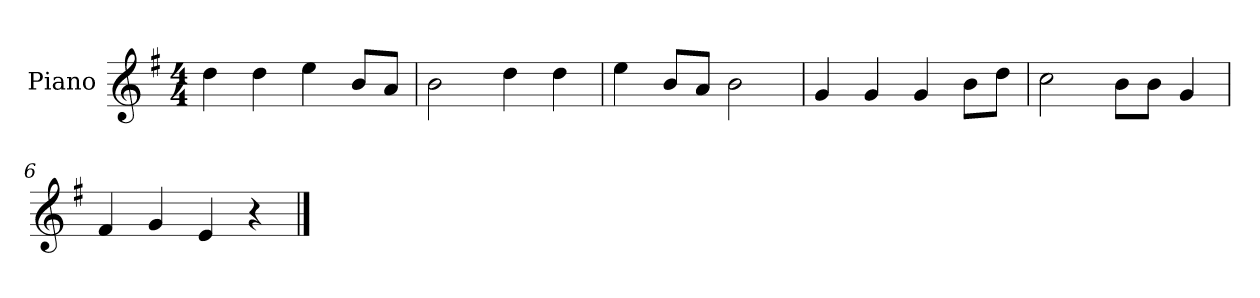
**kern
*part1
*staff1
*I"Piano
*I'P-no
*clefG2
*k[f#]
*M4/4
*MM90
=1
4dd\
4dd\
4ee\
8b/L
8a/J
=2
2b\
4dd\
4dd\
=3
4ee\
8b/L
8a/J
2b\
=4
4g/
4g/
4g/
8b\L
8dd\J
=5
2cc\
8b\L
8b\J
4g/
=6
4f#/
4g/
4e/
4r
==
*-
